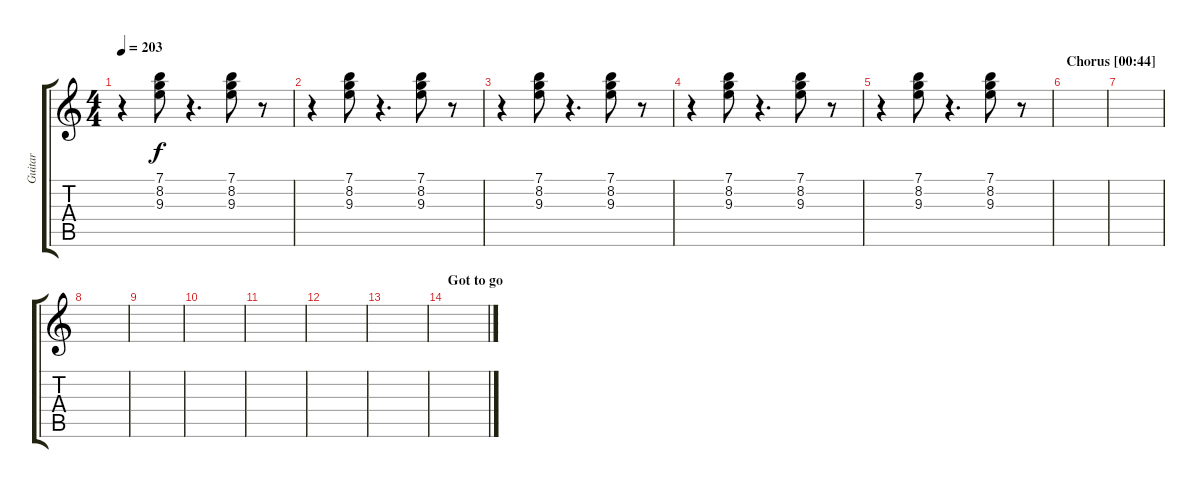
\track ("Guitar" "Guitar") {instrument electricguitarclean}
\staff {score tabs}
\tuning (E4 B3 G3 D3 A2 E2) {hide}
\ts (4 4)
\tempo 203
\clef g2
\ks c
r.4{dy f} (7.1 8.2 9.3).8 r.4{d} (7.1 8.2 9.3).8 r.8 |
r.4 (7.1 8.2 9.3).8 r.4{d} (7.1 8.2 9.3).8 r.8 |
r.4 (7.1 8.2 9.3).8 r.4{d} (7.1 8.2 9.3).8 r.8 |
r.4 (7.1 8.2 9.3).8 r.4{d} (7.1 8.2 9.3).8 r.8 |
r.4 (7.1 8.2 9.3).8 r.4{d} (7.1 8.2 9.3).8 r.8 |
\section ("" "Chorus [00:44]")
|
|
|
|
|
|
|
|
\section ("" "Got to go")
